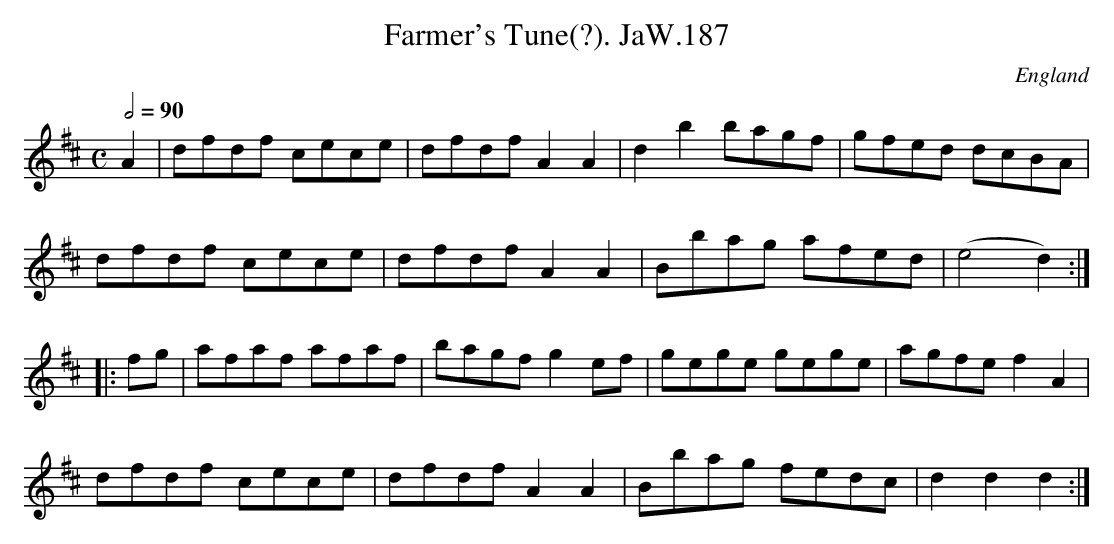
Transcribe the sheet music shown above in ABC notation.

X:1
T:Farmer's Tune(?). JaW.187
L:1/8
M:C
O:England
Q:1/2=90
K:D
A2|dfdf cece|dfdf A2A2|d2b2bagf|gfed dcBA|!
dfdf cece|dfdf A2A2|Bbag afed|(e4d2):|!
|:fg|afaf afaf|bagf g2ef|gege gege|agfe f2A2|!
dfdf cece|dfdf A2A2|Bbag fedc|d2d2d2:|
